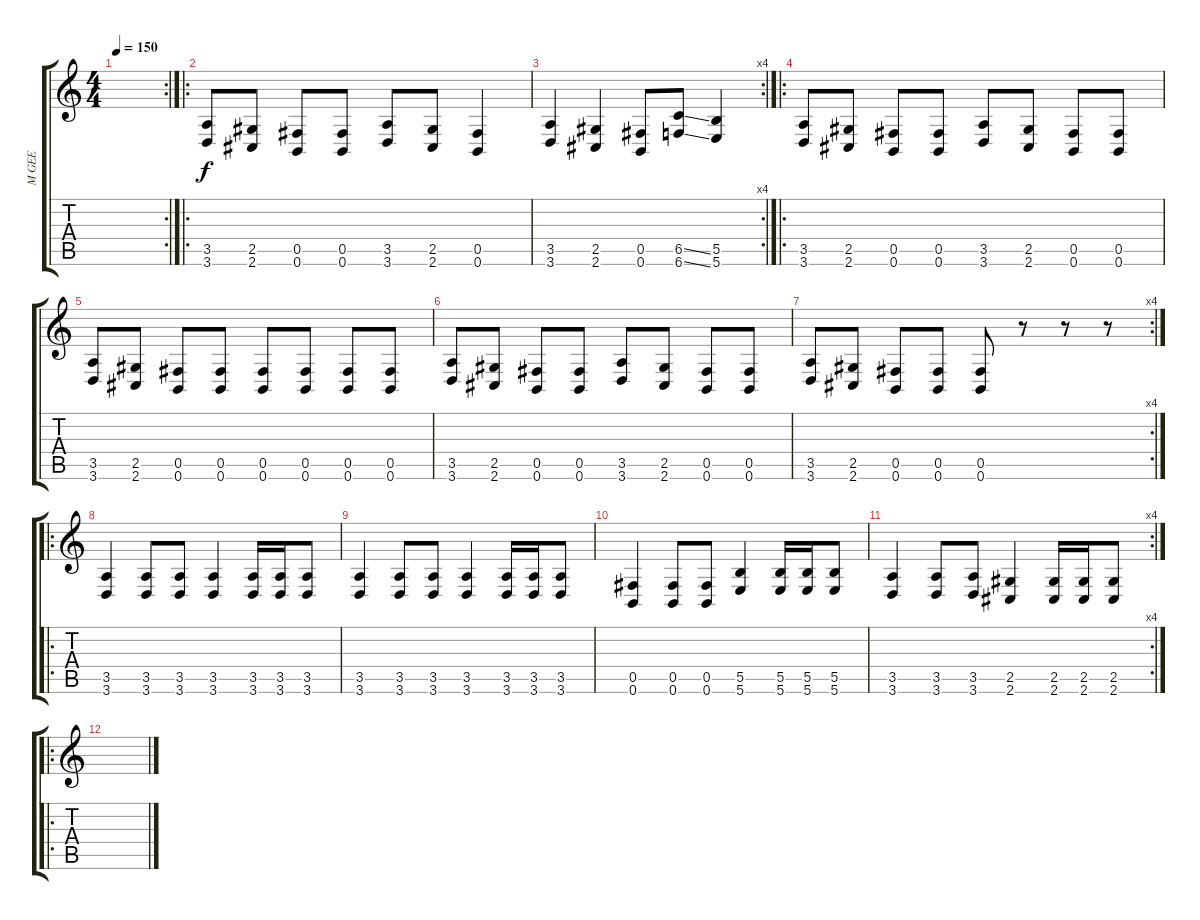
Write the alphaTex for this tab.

\track ("M GEE" "M GEE") {instrument distortionguitar}
\staff {score tabs}
\tuning (Db4 Ab3 E3 B2 Gb2 B1) {hide}
\rc 2
\ts (4 4)
\tempo 150
\clef g2
\ks c
|
\ro
(3.5 3.6).8 (2.5 2.6).8 (0.5 0.6).8 (0.5 0.6).8 (3.5 3.6).8 (2.5 2.6).8 (0.5 0.6).4 |
\rc 4
(3.5 3.6).4 (2.5 2.6).4 (0.5 0.6).8 (6.5{ss} 6.6{ss}).8 (5.5 5.6).4 |
\ro
(3.5 3.6).8 (2.5 2.6).8 (0.5 0.6).8 (0.5 0.6).8 (3.5 3.6).8 (2.5 2.6).8 (0.5 0.6).8 (0.5 0.6).8 |
(3.5 3.6).8 (2.5 2.6).8 (0.5 0.6).8 (0.5 0.6).8 (0.5 0.6).8 (0.5 0.6).8 (0.5 0.6).8 (0.5 0.6).8 |
(3.5 3.6).8 (2.5 2.6).8 (0.5 0.6).8 (0.5 0.6).8 (3.5 3.6).8 (2.5 2.6).8 (0.5 0.6).8 (0.5 0.6).8 |
\rc 4
(3.5 3.6).8 (2.5 2.6).8 (0.5 0.6).8 (0.5 0.6).8 (0.5 0.6).8 r.8 r.8 r.8 |
\ro
(3.5 3.6).4 (3.5 3.6).8 (3.5 3.6).8 (3.5 3.6).4 (3.5 3.6).16 (3.5 3.6).16 (3.5 3.6).8 |
(3.5 3.6).4 (3.5 3.6).8 (3.5 3.6).8 (3.5 3.6).4 (3.5 3.6).16 (3.5 3.6).16 (3.5 3.6).8 |
(0.5 0.6).4 (0.5 0.6).8 (0.5 0.6).8 (5.5 5.6).4 (5.5 5.6).16 (5.5 5.6).16 (5.5 5.6).8 |
\rc 4
(3.5 3.6).4 (3.5 3.6).8 (3.5 3.6).8 (2.5 2.6).4 (2.5 2.6).16 (2.5 2.6).16 (2.5 2.6).8 |
\ro
